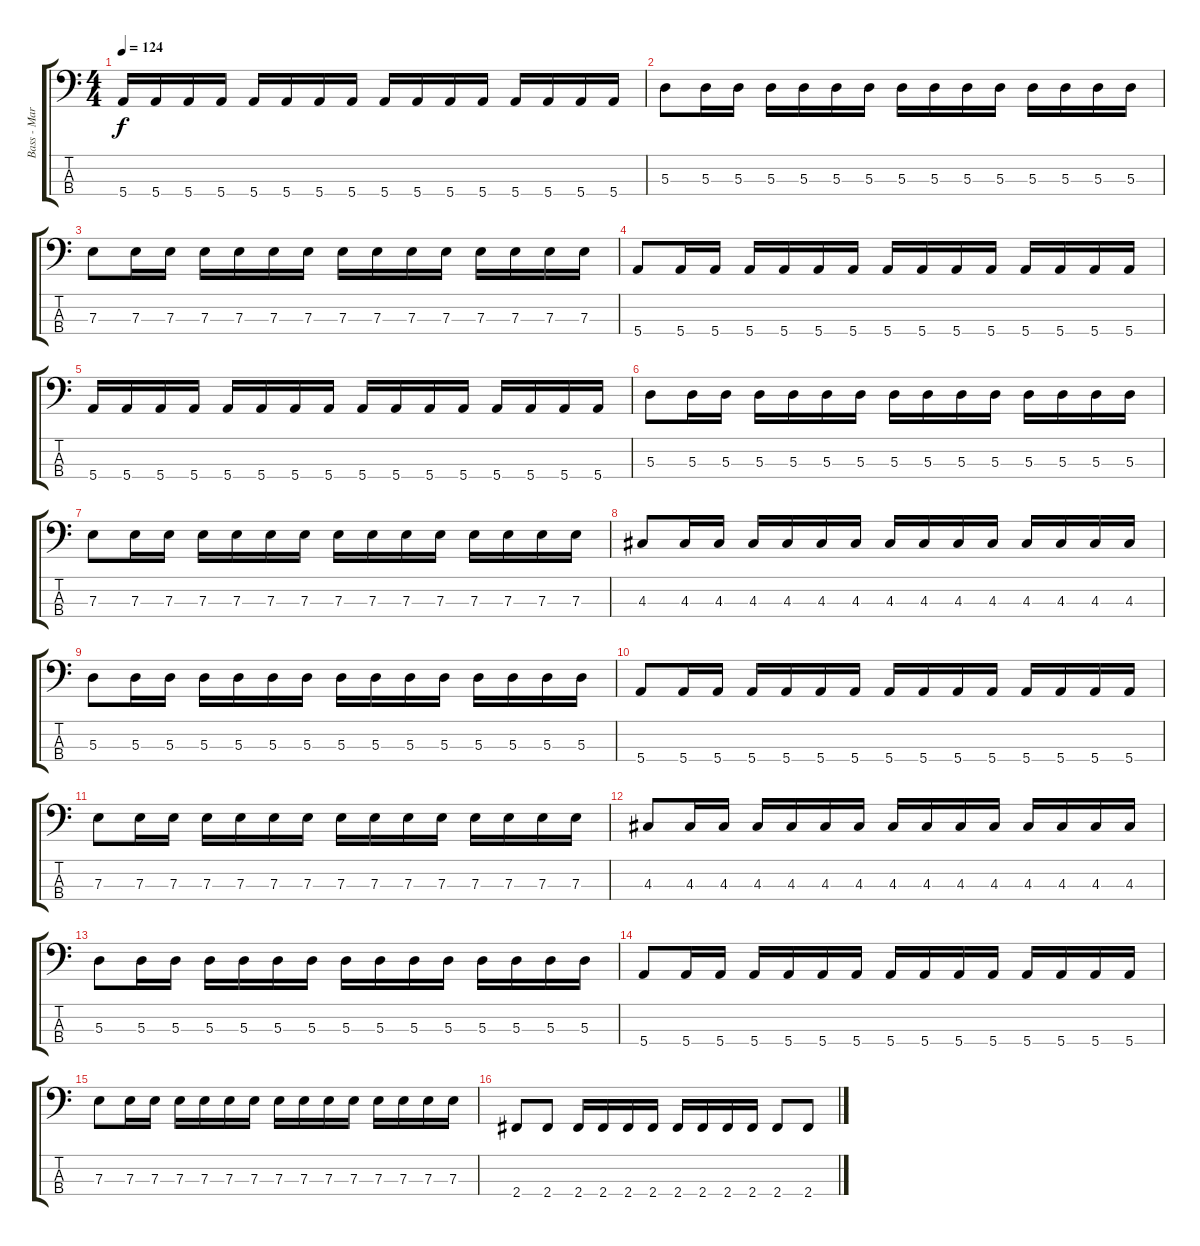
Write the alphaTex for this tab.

\track ("Bass - Mark Alan Hoppus" "Bass - Mar") {instrument electricbassfinger}
\staff {score tabs}
\tuning (G2 D2 A1 E1) {hide}
\ts (4 4)
\tempo 124
\clef f4
\ks c
5.4.16{dy f} 5.4.16 5.4.16 5.4.16 5.4.16 5.4.16 5.4.16 5.4.16 5.4.16 5.4.16 5.4.16 5.4.16 5.4.16 5.4.16 5.4.16 5.4.16 |
5.3.8 5.3.16 5.3.16 5.3.16 5.3.16 5.3.16 5.3.16 5.3.16 5.3.16 5.3.16 5.3.16 5.3.16 5.3.16 5.3.16 5.3.16 |
7.3.8 7.3.16 7.3.16 7.3.16 7.3.16 7.3.16 7.3.16 7.3.16 7.3.16 7.3.16 7.3.16 7.3.16 7.3.16 7.3.16 7.3.16 |
5.4.8 5.4.16 5.4.16 5.4.16 5.4.16 5.4.16 5.4.16 5.4.16 5.4.16 5.4.16 5.4.16 5.4.16 5.4.16 5.4.16 5.4.16 |
5.4.16 5.4.16 5.4.16 5.4.16 5.4.16 5.4.16 5.4.16 5.4.16 5.4.16 5.4.16 5.4.16 5.4.16 5.4.16 5.4.16 5.4.16 5.4.16 |
5.3.8 5.3.16 5.3.16 5.3.16 5.3.16 5.3.16 5.3.16 5.3.16 5.3.16 5.3.16 5.3.16 5.3.16 5.3.16 5.3.16 5.3.16 |
7.3.8 7.3.16 7.3.16 7.3.16 7.3.16 7.3.16 7.3.16 7.3.16 7.3.16 7.3.16 7.3.16 7.3.16 7.3.16 7.3.16 7.3.16 |
4.3.8 4.3.16 4.3.16 4.3.16 4.3.16 4.3.16 4.3.16 4.3.16 4.3.16 4.3.16 4.3.16 4.3.16 4.3.16 4.3.16 4.3.16 |
5.3.8 5.3.16 5.3.16 5.3.16 5.3.16 5.3.16 5.3.16 5.3.16 5.3.16 5.3.16 5.3.16 5.3.16 5.3.16 5.3.16 5.3.16 |
5.4.8 5.4.16 5.4.16 5.4.16 5.4.16 5.4.16 5.4.16 5.4.16 5.4.16 5.4.16 5.4.16 5.4.16 5.4.16 5.4.16 5.4.16 |
7.3.8 7.3.16 7.3.16 7.3.16 7.3.16 7.3.16 7.3.16 7.3.16 7.3.16 7.3.16 7.3.16 7.3.16 7.3.16 7.3.16 7.3.16 |
4.3.8 4.3.16 4.3.16 4.3.16 4.3.16 4.3.16 4.3.16 4.3.16 4.3.16 4.3.16 4.3.16 4.3.16 4.3.16 4.3.16 4.3.16 |
5.3.8 5.3.16 5.3.16 5.3.16 5.3.16 5.3.16 5.3.16 5.3.16 5.3.16 5.3.16 5.3.16 5.3.16 5.3.16 5.3.16 5.3.16 |
5.4.8 5.4.16 5.4.16 5.4.16 5.4.16 5.4.16 5.4.16 5.4.16 5.4.16 5.4.16 5.4.16 5.4.16 5.4.16 5.4.16 5.4.16 |
7.3.8 7.3.16 7.3.16 7.3.16 7.3.16 7.3.16 7.3.16 7.3.16 7.3.16 7.3.16 7.3.16 7.3.16 7.3.16 7.3.16 7.3.16 |
2.4.8 2.4.8 2.4.16 2.4.16 2.4.16 2.4.16 2.4.16 2.4.16 2.4.16 2.4.16 2.4.8 2.4.8
